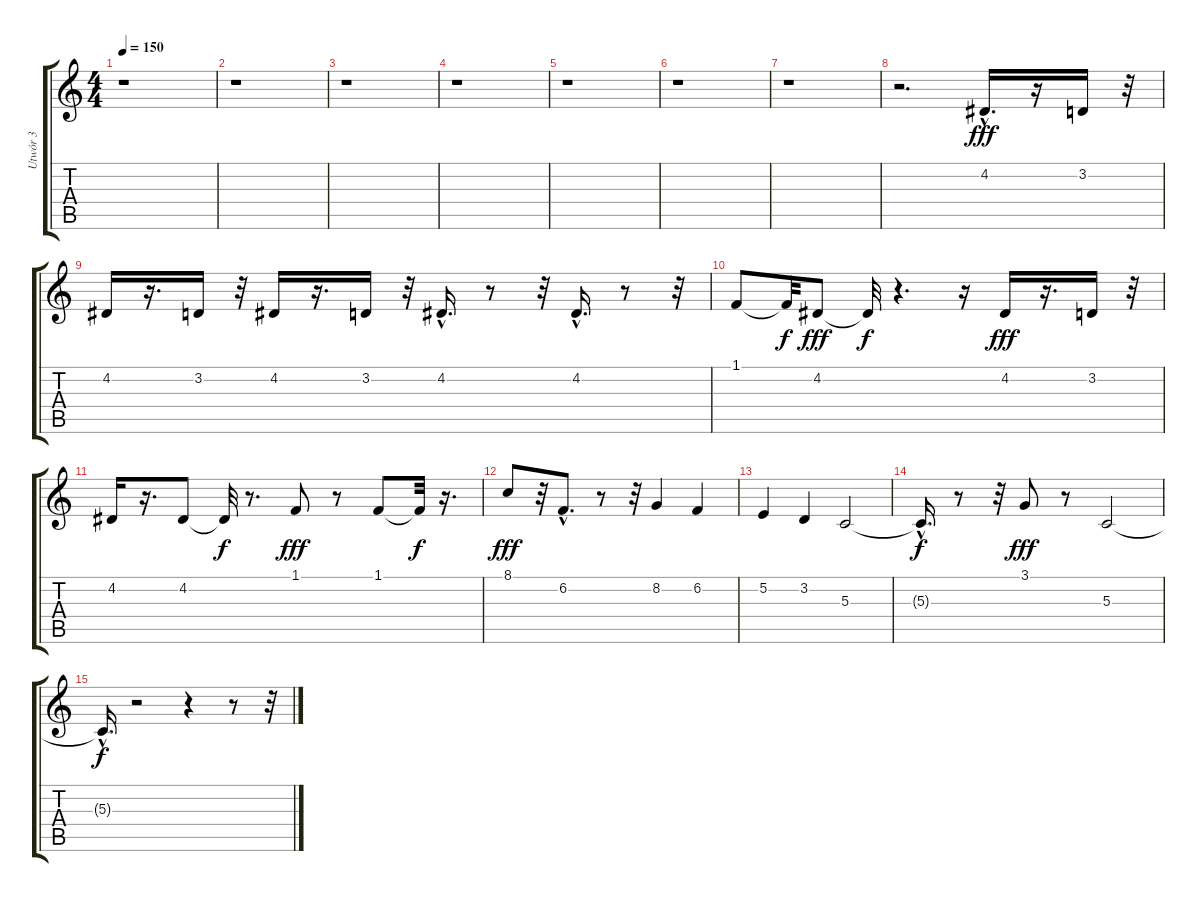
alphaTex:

\track ("Utwór 3" "Utwór 3") {instrument tenorsax}
\staff {score tabs}
\tuning (E4 B3 G3 D3 A2 E2) {hide}
\ts (4 4)
\tempo 150
\clef g2
\ks c
r.1{dy fff} |
r.1 |
r.1 |
r.1 |
r.1 |
r.1 |
r.1 |
r.2{d} 4.2{hac}.16{d} r.16 3.2.16 r.32 |
4.2.16 r.16{d} 3.2.16 r.32 4.2.16 r.16{d} 3.2.16 r.32 4.2{hac}.16{d} r.8 r.32 4.2{hac}.16{d} r.8 r.32 |
1.1.8 1.1{t}.32{dy f} 4.2.8{dy fff} 4.2{t}.32{dy f} r.4{d} r.16 4.2.16{dy fff} r.16{d} 3.2.16 r.32 |
4.2.16 r.16{d} 4.2.8 4.2{t}.32{dy f} r.8{d} 1.1.8{dy fff} r.8 1.1.8 1.1{t}.32{dy f} r.16{d} |
8.1.8{dy fff} r.32 6.2{hac}.8{d} r.8 r.32 8.2.4 6.2.4 |
5.2.4 3.2.4 5.3.2 |
5.3{hac t}.16{d dy f} r.8 r.32 3.1.8{dy fff} r.8 5.3.2 |
5.3{hac t}.16{d dy f} r.2 r.4 r.8 r.32
